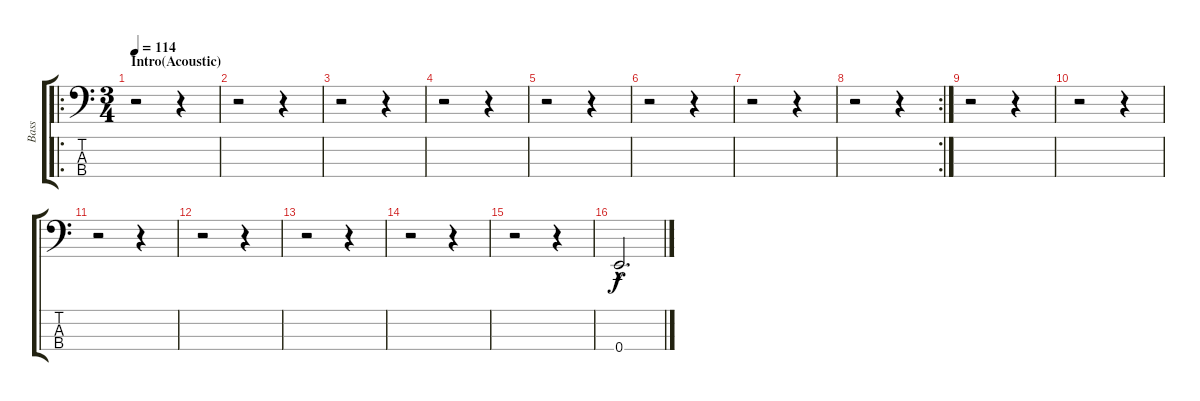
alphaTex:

\track ("Bass" "Bass") {instrument electricbasspick}
\staff {score tabs}
\tuning (G2 D2 A1 E1) {hide}
\ro
\ts (3 4)
\section ("" "Intro(Acoustic)")
\tempo 114
\tempo 132
\tempo 114
\clef f4
\ks c
r.2{dy f instrument electricbasspick} r.4 |
r.2 r.4 |
r.2 r.4 |
r.2 r.4 |
r.2 r.4 |
r.2 r.4 |
r.2 r.4 |
\rc 2
r.2 r.4 |
r.2 r.4 |
r.2 r.4 |
r.2 r.4 |
r.2 r.4 |
r.2 r.4 |
r.2 r.4 |
r.2 r.4 |
0.4{hac}.2{d}
